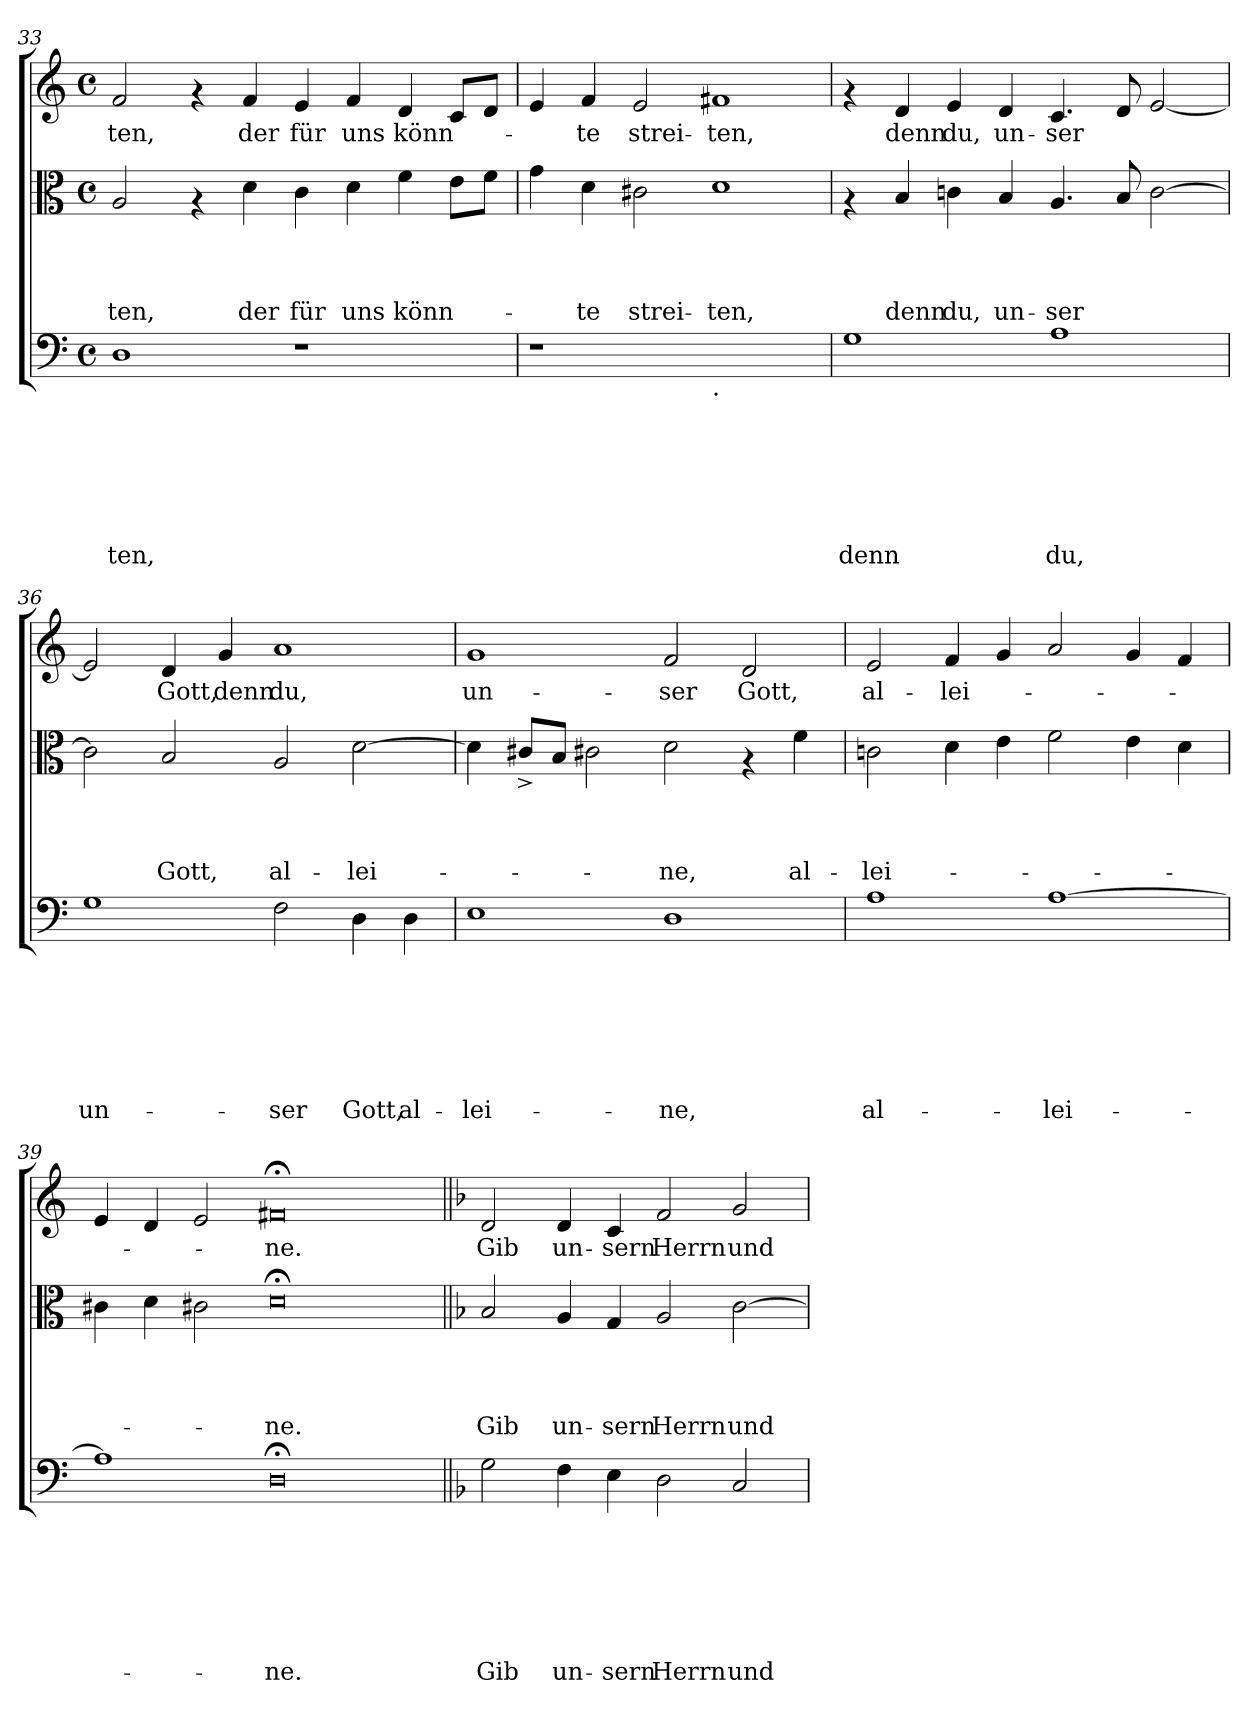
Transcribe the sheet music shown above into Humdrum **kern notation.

**kern	**text	**text	**text	**text	**text	**text	**text	**kern	**text	**text	**text	**text	**kern	**text
*part3	*part3	*part3	*part3	*part3	*part3	*part3	*part3	*part2	*part2	*part2	*part2	*part2	*part1	*part1
*staff3	*staff3	*staff3	*staff3	*staff3	*staff3	*staff3	*staff3	*staff2	*staff2	*staff2	*staff2	*staff2	*staff1	*staff1
!!LO:LB:g=z
*clefF4	*	*	*	*	*	*	*	*clefC3	*	*	*	*	*clefG2	*
*k[]	*	*	*	*	*	*	*	*k[]	*	*	*	*	*k[]	*
*C:	*	*	*	*	*	*	*	*C:	*	*	*	*	*C:	*
*M4/4	*	*	*	*	*	*	*	*M4/4	*	*	*	*	*M4/4	*
*met(c)	*	*	*	*	*	*	*	*met(c)	*	*	*	*	*met(c)	*
=33	=33	=33	=33	=33	=33	=33	=33	=33	=33	=33	=33	=33	=33	=33
!	!	!	!	!	!	!	!LO:LY:b:rj	!	!	!	!	!LO:LY:b:rj	!	!LO:LY:b:rj
1D	.	.	.	.	.	.	-ten,	2A/	.	.	.	-ten,	2f/	-ten,
.	.	.	.	.	.	.	.	4rG	.	.	.	.	4rf	.
!	!	!	!	!	!	!	!	!	!	!	!	!LO:LY:b:rj	!	!LO:LY:b:rj
.	.	.	.	.	.	.	.	4d\	.	.	.	der	4f/	der
!	!	!	!	!	!	!	!	!	!	!	!	!LO:LY:b:rj	!	!LO:LY:b:rj
1r	.	.	.	.	.	.	.	4c\	.	.	.	für	4e/	für
!	!	!	!	!	!	!	!	!	!	!	!	!LO:LY:b:rj	!	!LO:LY:b:rj
.	.	.	.	.	.	.	.	4d\	.	.	.	uns	4f/	uns
!	!	!	!	!	!	!	!	!	!	!	!	!LO:LY:b:rj	!	!LO:LY:b:rj
.	.	.	.	.	.	.	.	4f\	.	.	.	könn-	4d/	könn-
.	.	.	.	.	.	.	.	8e\L	.	.	.	.	8c/L	.
.	.	.	.	.	.	.	.	8f\J	.	.	.	.	8d/J	.
=34	=34	=34	=34	=34	=34	=34	=34	=34	=34	=34	=34	=34	=34	=34
1r	.	.	.	.	.	.	.	4g\	.	.	.	.	4e/	.
!	!	!	!	!	!	!	!	!	!	!	!	!LO:LY:b:rj	!	!LO:LY:b:rj
.	.	.	.	.	.	.	.	4d\	.	.	.	-te	4f/	-te
!	!	!	!	!	!	!	!	!	!	!	!	!LO:LY:b:rj	!	!LO:LY:b:rj
.	.	.	.	.	.	.	.	2c#X\	.	.	.	strei-	2e/	strei-
!LO:TX:b:t=.	!	!	!	!	!	!	!	!	!	!	!	!	!	!
!	!	!	!	!	!	!	!	!	!	!	!	!LO:LY:b:rj	!	!LO:LY:b:rj
1ryy	.	.	.	.	.	.	.	1d	.	.	.	-ten,	1f#X	-ten,
=35	=35	=35	=35	=35	=35	=35	=35	=35	=35	=35	=35	=35	=35	=35
!	!	!	!	!	!	!	!LO:LY:b:rj	!	!	!	!	!	!	!
1G	.	.	.	.	.	.	denn	4rG	.	.	.	.	4rf	.
!	!	!	!	!	!	!	!	!	!	!	!	!LO:LY:b:rj	!	!LO:LY:b:rj
.	.	.	.	.	.	.	.	4B/	.	.	.	denn	4d/	denn
!	!	!	!	!	!	!	!	!	!	!	!	!LO:LY:b:rj	!	!LO:LY:b:rj
.	.	.	.	.	.	.	.	4cni\	.	.	.	du,	4e/	du,
!	!	!	!	!	!	!	!	!	!	!	!	!LO:LY:b:rj	!	!LO:LY:b:rj
.	.	.	.	.	.	.	.	4B/	.	.	.	un-	4d/	un-
!	!	!	!	!	!	!	!LO:LY:b:rj	!	!	!	!	!LO:LY:b:rj	!	!LO:LY:b:rj
1A	.	.	.	.	.	.	du,	4.A/	.	.	.	-ser	4.c/	-ser
.	.	.	.	.	.	.	.	8B/	.	.	.	.	8d/	.
.	.	.	.	.	.	.	.	[>2c\	.	.	.	.	[<2e/	.
=36	=36	=36	=36	=36	=36	=36	=36	=36	=36	=36	=36	=36	=36	=36
!	!	!	!	!	!	!	!LO:LY:b:rj	!	!	!	!	!	!	!
1G	.	.	.	.	.	.	un-	2c\]	.	.	.	.	2e/]	.
!	!	!	!	!	!	!	!	!	!	!	!	!LO:LY:b:rj	!	!LO:LY:b:rj
.	.	.	.	.	.	.	.	2B/	.	.	.	Gott,	4d/	Gott,
!	!	!	!	!	!	!	!	!	!	!	!	!	!	!LO:LY:b:rj
.	.	.	.	.	.	.	.	.	.	.	.	.	4g/	denn
!	!	!	!	!	!	!	!LO:LY:b:rj	!	!	!	!	!LO:LY:b:rj	!	!LO:LY:b:rj
2F\	.	.	.	.	.	.	-ser	2A/	.	.	.	al-	1a	du,
!	!	!	!	!	!	!	!LO:LY:b:rj	!	!	!	!	!LO:LY:b:rj	!	!
4D\	.	.	.	.	.	.	Gott,	[>2d\	.	.	.	-lei-	.	.
!	!	!	!	!	!	!	!LO:LY:b:rj	!	!	!	!	!	!	!
4D\	.	.	.	.	.	.	al-	.	.	.	.	.	.	.
!!LO:PB:g=z
=37	=37	=37	=37	=37	=37	=37	=37	=37	=37	=37	=37	=37	=37	=37
!	!	!	!	!	!	!	!LO:LY:b:rj	!	!	!	!	!	!	!LO:LY:b:rj
1E	.	.	.	.	.	.	-lei-	4d\]	.	.	.	.	1g	un-
.	.	.	.	.	.	.	.	8c#X^</L	.	.	.	.	.	.
.	.	.	.	.	.	.	.	8B/J	.	.	.	.	.	.
.	.	.	.	.	.	.	.	2c#X\	.	.	.	.	.	.
!	!	!	!	!	!	!	!LO:LY:b:rj	!	!	!	!	!LO:LY:b:rj	!	!LO:LY:b:rj
1D	.	.	.	.	.	.	-ne,	2d\	.	.	.	-ne,	2f/	-ser
!	!	!	!	!	!	!	!	!	!	!	!	!	!	!LO:LY:b:rj
.	.	.	.	.	.	.	.	4rG	.	.	.	.	2d/	Gott,
!	!	!	!	!	!	!	!	!	!	!	!	!LO:LY:b:rj	!	!
.	.	.	.	.	.	.	.	4f\	.	.	.	al-	.	.
=38	=38	=38	=38	=38	=38	=38	=38	=38	=38	=38	=38	=38	=38	=38
!	!	!	!	!	!	!	!LO:LY:b:rj	!	!	!	!	!LO:LY:b:rj	!	!LO:LY:b:rj
1A	.	.	.	.	.	.	al-	2cni\	.	.	.	-lei-	2e/	al-
!	!	!	!	!	!	!	!	!	!	!	!	!	!	!LO:LY:b:rj
.	.	.	.	.	.	.	.	4d\	.	.	.	.	4f/	-lei-
.	.	.	.	.	.	.	.	4e\	.	.	.	.	4g/	.
!	!	!	!	!	!	!	!LO:LY:b:rj	!	!	!	!	!	!	!
[>1A	.	.	.	.	.	.	-lei-	2f\	.	.	.	.	2a/	.
.	.	.	.	.	.	.	.	4e\	.	.	.	.	4g/	.
.	.	.	.	.	.	.	.	4d\	.	.	.	.	4f/	.
=39	=39	=39	=39	=39	=39	=39	=39	=39	=39	=39	=39	=39	=39	=39
1A]	.	.	.	.	.	.	.	4c#X\	.	.	.	.	4e/	.
.	.	.	.	.	.	.	.	4d\	.	.	.	.	4d/	.
.	.	.	.	.	.	.	.	2c#X\	.	.	.	.	2e/	.
!	!	!	!	!	!	!	!LO:LY:b:rj	!	!	!	!	!LO:LY:b:rj	!	!LO:LY:b:rj
0D;<	.	.	.	.	.	.	-ne.	0d;	.	.	.	-ne.	0f#X;	-ne.
=40||	=40||	=40||	=40||	=40||	=40||	=40||	=40||	=40||	=40||	=40||	=40||	=40||	=40||	=40||
*k[b-]	*	*	*	*	*	*	*	*k[b-]	*	*	*	*	*k[b-]	*
*F:	*	*	*	*	*	*	*	*F:	*	*	*	*	*F:	*
!	!	!	!	!	!	!	!LO:LY:b:rj	!	!	!	!	!LO:LY:b:rj	!	!LO:LY:b:rj
2G\	.	.	.	.	.	.	Gib	2B-/	.	.	.	Gib	2d/	Gib
!	!	!	!	!	!	!	!LO:LY:b:rj	!	!	!	!	!LO:LY:b:rj	!	!LO:LY:b:rj
4F\	.	.	.	.	.	.	un-	4A/	.	.	.	un-	4d/	un-
!	!	!	!	!	!	!	!LO:LY:b:rj	!	!	!	!	!LO:LY:b:rj	!	!LO:LY:b:rj
4E\	.	.	.	.	.	.	-sern	4G/	.	.	.	-sern	4c/	-sern
!	!	!	!	!	!	!	!LO:LY:b:rj	!	!	!	!	!LO:LY:b:rj	!	!LO:LY:b:rj
2D\	.	.	.	.	.	.	Herrn	2A/	.	.	.	Herrn	2f/	Herrn
!	!	!	!	!	!	!	!LO:LY:b:rj	!	!	!	!	!LO:LY:b:rj	!	!LO:LY:b:rj
2C/	.	.	.	.	.	.	und	[<2c\	.	.	.	und	2g/	und
=	=	=	=	=	=	=	=	=	=	=	=	=	=	=
*-	*-	*-	*-	*-	*-	*-	*-	*-	*-	*-	*-	*-	*-	*-
